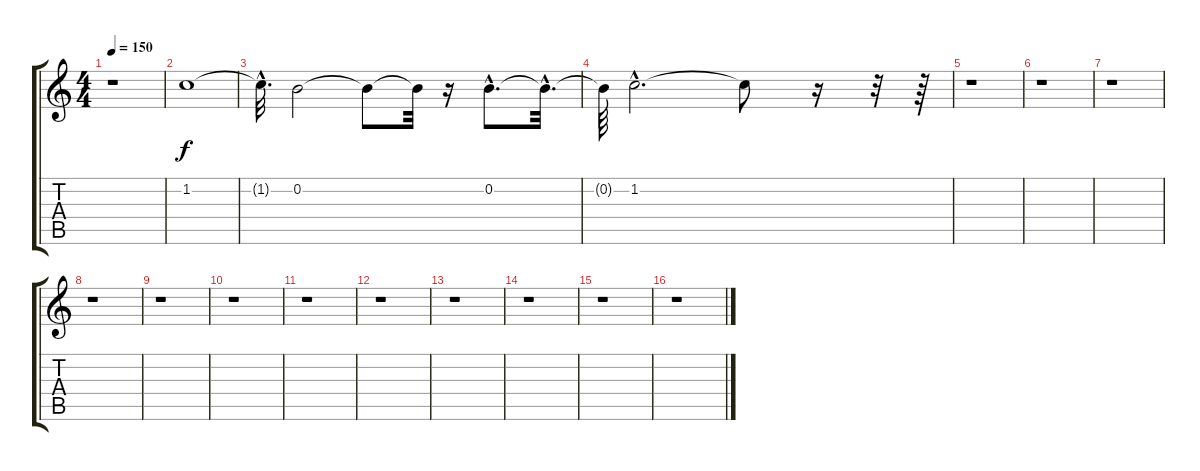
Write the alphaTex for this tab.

\track "" {instrument acousticguitarnylon}
\staff {score tabs}
\tuning (E4 B3 G3 D3 A2 E2) {hide}
\ts (4 4)
\tempo 150
\clef g2
\ks c
r.1{dy f} |
1.2.1 |
1.2{hac t}.32{d} 0.2.2 0.2{t}.8 0.2{t}.32 r.16 0.2{hac}.8{d} 0.2{hac t}.32{d} |
0.2{t}.64 1.2{hac}.2{d} 1.2{t}.8 r.16 r.32 r.64 |
r.1 |
r.1 |
r.1 |
r.1 |
r.1 |
r.1 |
r.1 |
r.1 |
r.1 |
r.1 |
r.1 |
r.1
